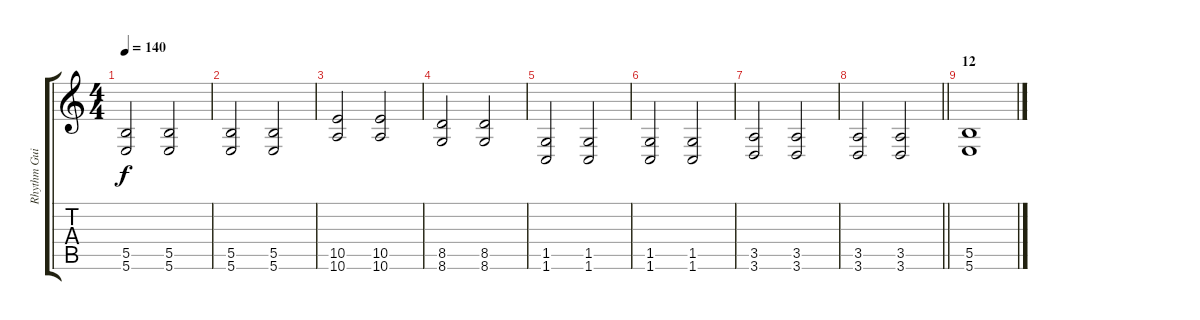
\track ("Rhythm Guitar 1" "Rhythm Gui") {instrument distortionguitar}
\staff {score tabs}
\tuning (Db4 Ab3 E3 B2 Gb2 B1) {hide}
\ts (4 4)
\tempo 140
\clef g2
\ks c
(5.5 5.6).2{dy f} (5.5 5.6).2 |
(5.5 5.6).2 (5.5 5.6).2 |
(10.5 10.6).2 (10.5 10.6).2 |
(8.5 8.6).2 (8.5 8.6).2 |
(1.5 1.6).2 (1.5 1.6).2 |
(1.5 1.6).2 (1.5 1.6).2 |
(3.5 3.6).2 (3.5 3.6).2 |
\barLineRight lightlight
(3.5 3.6).2 (3.5 3.6).2 |
\section ("" "12")
(5.5 5.6).1{volume 0}
